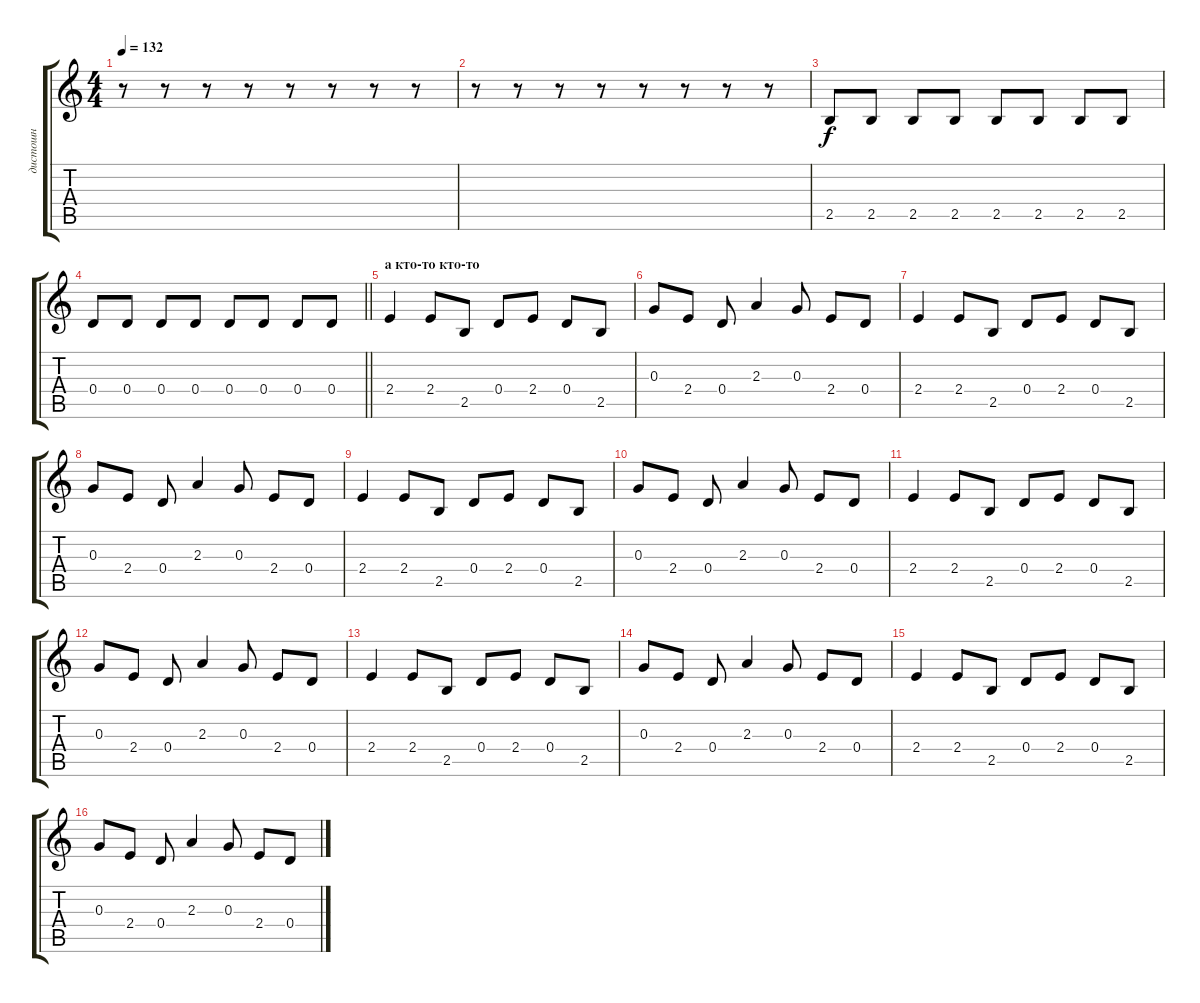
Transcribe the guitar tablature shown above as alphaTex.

\track ("дистошн" "дистошн") {instrument distortionguitar}
\staff {score tabs}
\tuning (E4 B3 G3 D3 A2 E2) {hide}
\ts (4 4)
\tempo 132
\clef g2
\ks c
r.8{dy f} r.8 r.8 r.8 r.8 r.8 r.8 r.8 |
r.8 r.8 r.8 r.8 r.8 r.8 r.8 r.8 |
2.5.8 2.5.8 2.5.8 2.5.8 2.5.8 2.5.8 2.5.8 2.5.8 |
\barLineRight lightlight
0.4.8 0.4.8 0.4.8 0.4.8 0.4.8 0.4.8 0.4.8 0.4.8 |
\section ("" "а кто-то кто-то")
2.4.4 2.4.8 2.5.8 0.4.8 2.4.8 0.4.8 2.5.8 |
0.3.8 2.4.8 0.4.8 2.3.4 0.3.8 2.4.8 0.4.8 |
2.4.4 2.4.8 2.5.8 0.4.8 2.4.8 0.4.8 2.5.8 |
0.3.8 2.4.8 0.4.8 2.3.4 0.3.8 2.4.8 0.4.8 |
2.4.4 2.4.8 2.5.8 0.4.8 2.4.8 0.4.8 2.5.8 |
0.3.8 2.4.8 0.4.8 2.3.4 0.3.8 2.4.8 0.4.8 |
2.4.4 2.4.8 2.5.8 0.4.8 2.4.8 0.4.8 2.5.8 |
0.3.8 2.4.8 0.4.8 2.3.4 0.3.8 2.4.8 0.4.8 |
2.4.4 2.4.8 2.5.8 0.4.8 2.4.8 0.4.8 2.5.8 |
0.3.8 2.4.8 0.4.8 2.3.4 0.3.8 2.4.8 0.4.8 |
2.4.4 2.4.8 2.5.8 0.4.8 2.4.8 0.4.8 2.5.8 |
0.3.8 2.4.8 0.4.8 2.3.4 0.3.8 2.4.8 0.4.8
